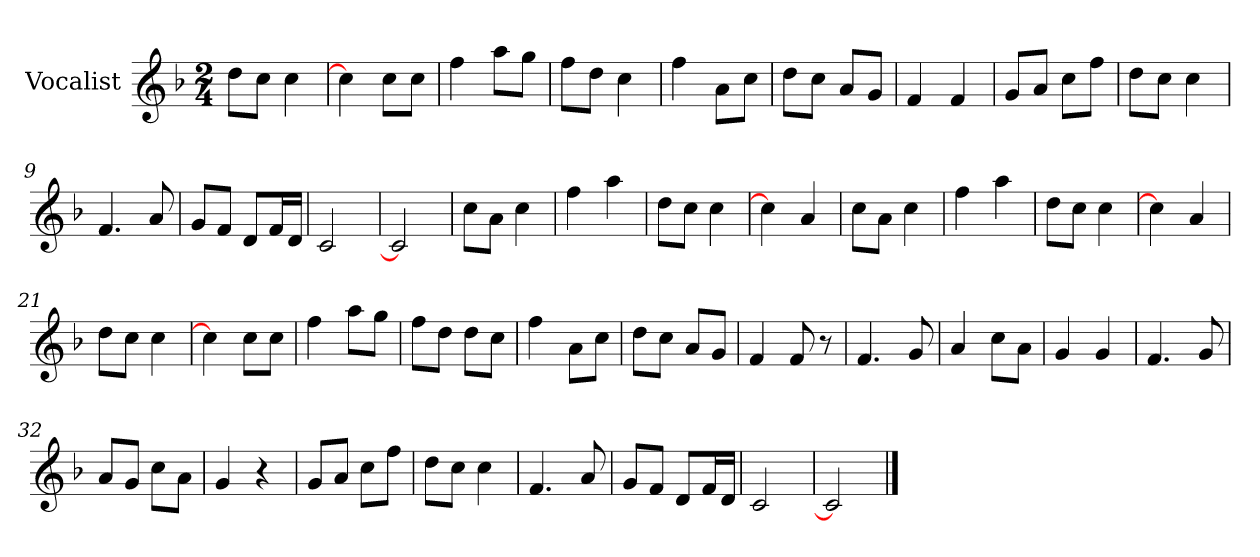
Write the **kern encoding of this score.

**kern
*part1
*staff1
*I"Vocalist
*k[b-]
*F:
*M2/4
=
8ddL
8ccJ
4cc
=1
4cc]
8ccL
8ccJ
=2
4ff
8aaL
8ggJ
=3
8ffL
8ddJ
4cc
=4
4ff
8aL
8ccJ
=5
8ddL
8ccJ
8aL
8gJ
=6
4f
4f
=7
8gL
8aJ
8ccL
8ffJ
=8
8ddL
8ccJ
4cc
=9
4.f
8a
=10
8gL
8fJ
8dL
16fL
16dJJ
=11
2c
=12
2c]
=13
8ccL
8aJ
4cc
=14
4ff
4aa
=15
8ddL
8ccJ
4cc
=16
4cc]
4a
=17
8ccL
8aJ
4cc
=18
4ff
4aa
=19
8ddL
8ccJ
4cc
=20
4cc]
4a
=21
8ddL
8ccJ
4cc
=22
4cc]
8ccL
8ccJ
=23
4ff
8aaL
8ggJ
=24
8ffL
8ddJ
8ddL
8ccJ
=25
4ff
8aL
8ccJ
=26
8ddL
8ccJ
8aL
8gJ
=27
4f
8f
8r
=28
4.f
8g
=29
4a
8ccL
8aJ
=30
4g
4g
=31
4.f
8g
=32
8aL
8gJ
8ccL
8aJ
=33
4g
4r
=34
8gL
8aJ
8ccL
8ffJ
=35
8ddL
8ccJ
4cc
=36
4.f
8a
=37
8gL
8fJ
8dL
16fL
16dJJ
=38
2c
=39
2c]
==
*-
